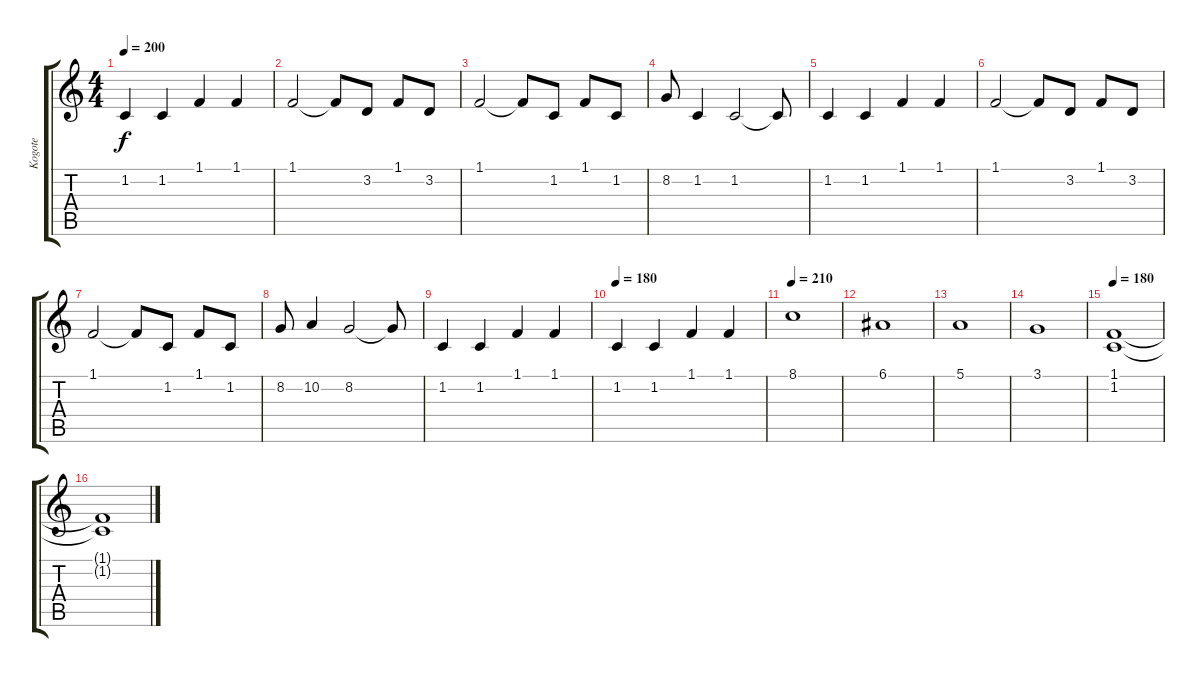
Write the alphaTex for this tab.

\track ("Kogote" "Kogote") {instrument brasssection}
\staff {score tabs}
\tuning (E4 B3 G3 D3 A2 E2) {hide}
\ts (4 4)
\tempo 200
\clef g2
\ks c
1.2.4{dy f} 1.2.4 1.1.4 1.1.4 |
1.1.2 1.1{t}.8 3.2.8 1.1.8 3.2.8 |
1.1.2 1.1{t}.8 1.2.8 1.1.8 1.2.8 |
8.2.8 1.2.4 1.2.2 1.2{t}.8 |
1.2.4 1.2.4 1.1.4 1.1.4 |
1.1.2 1.1{t}.8 3.2.8 1.1.8 3.2.8 |
1.1.2 1.1{t}.8 1.2.8 1.1.8 1.2.8 |
8.2.8 10.2.4 8.2.2 8.2{t}.8 |
1.2.4 1.2.4 1.1.4 1.1.4 |
\tempo 180
1.2.4 1.2.4 1.1.4 1.1.4 |
\tempo 210
8.1.1 |
6.1.1 |
5.1.1 |
3.1.1 |
\tempo 180
(1.1 1.2).1 |
(1.1{t} 1.2{t}).1
